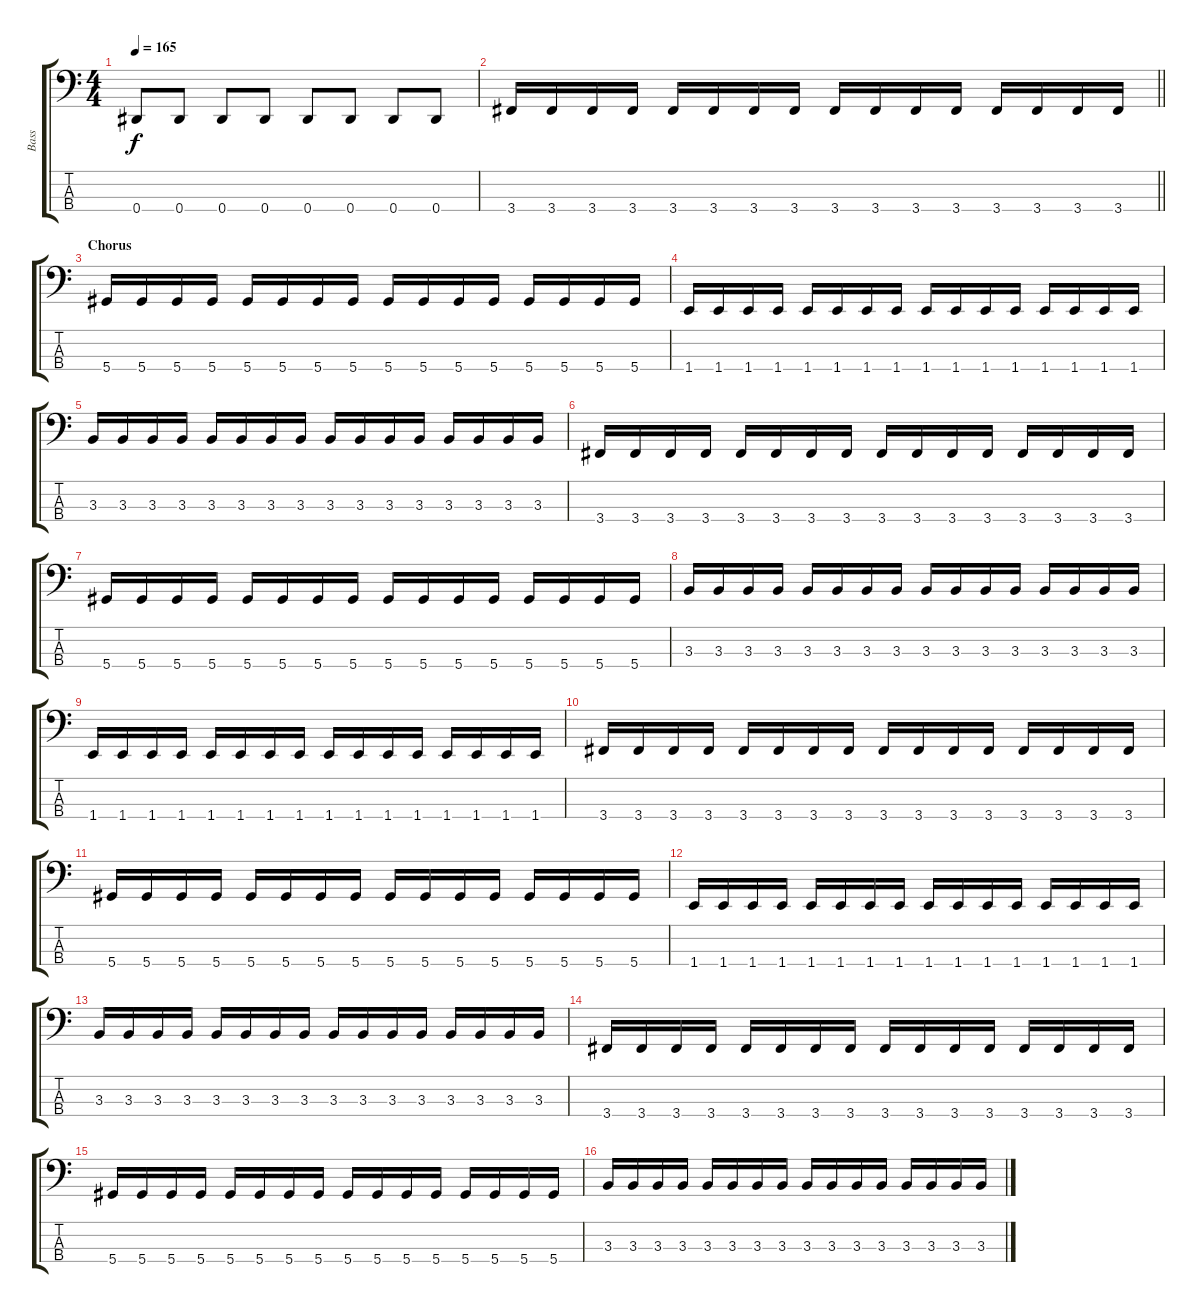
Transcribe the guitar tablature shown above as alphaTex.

\track ("Bass" "Bass") {instrument electricbassfinger}
\staff {score tabs}
\tuning (Gb2 Db2 Ab1 Eb1) {hide}
\ts (4 4)
\tempo 165
\clef f4
\ks c
0.4.8{dy f} 0.4.8 0.4.8 0.4.8 0.4.8 0.4.8 0.4.8 0.4.8 |
\barLineRight lightlight
3.4.16 3.4.16 3.4.16 3.4.16 3.4.16 3.4.16 3.4.16 3.4.16 3.4.16 3.4.16 3.4.16 3.4.16 3.4.16 3.4.16 3.4.16 3.4.16 |
\section ("" "Chorus")
5.4.16 5.4.16 5.4.16 5.4.16 5.4.16 5.4.16 5.4.16 5.4.16 5.4.16 5.4.16 5.4.16 5.4.16 5.4.16 5.4.16 5.4.16 5.4.16 |
1.4.16 1.4.16 1.4.16 1.4.16 1.4.16 1.4.16 1.4.16 1.4.16 1.4.16 1.4.16 1.4.16 1.4.16 1.4.16 1.4.16 1.4.16 1.4.16 |
3.3.16 3.3.16 3.3.16 3.3.16 3.3.16 3.3.16 3.3.16 3.3.16 3.3.16 3.3.16 3.3.16 3.3.16 3.3.16 3.3.16 3.3.16 3.3.16 |
3.4.16 3.4.16 3.4.16 3.4.16 3.4.16 3.4.16 3.4.16 3.4.16 3.4.16 3.4.16 3.4.16 3.4.16 3.4.16 3.4.16 3.4.16 3.4.16 |
5.4.16 5.4.16 5.4.16 5.4.16 5.4.16 5.4.16 5.4.16 5.4.16 5.4.16 5.4.16 5.4.16 5.4.16 5.4.16 5.4.16 5.4.16 5.4.16 |
3.3.16 3.3.16 3.3.16 3.3.16 3.3.16 3.3.16 3.3.16 3.3.16 3.3.16 3.3.16 3.3.16 3.3.16 3.3.16 3.3.16 3.3.16 3.3.16 |
1.4.16 1.4.16 1.4.16 1.4.16 1.4.16 1.4.16 1.4.16 1.4.16 1.4.16 1.4.16 1.4.16 1.4.16 1.4.16 1.4.16 1.4.16 1.4.16 |
3.4.16 3.4.16 3.4.16 3.4.16 3.4.16 3.4.16 3.4.16 3.4.16 3.4.16 3.4.16 3.4.16 3.4.16 3.4.16 3.4.16 3.4.16 3.4.16 |
5.4.16 5.4.16 5.4.16 5.4.16 5.4.16 5.4.16 5.4.16 5.4.16 5.4.16 5.4.16 5.4.16 5.4.16 5.4.16 5.4.16 5.4.16 5.4.16 |
1.4.16 1.4.16 1.4.16 1.4.16 1.4.16 1.4.16 1.4.16 1.4.16 1.4.16 1.4.16 1.4.16 1.4.16 1.4.16 1.4.16 1.4.16 1.4.16 |
3.3.16 3.3.16 3.3.16 3.3.16 3.3.16 3.3.16 3.3.16 3.3.16 3.3.16 3.3.16 3.3.16 3.3.16 3.3.16 3.3.16 3.3.16 3.3.16 |
3.4.16 3.4.16 3.4.16 3.4.16 3.4.16 3.4.16 3.4.16 3.4.16 3.4.16 3.4.16 3.4.16 3.4.16 3.4.16 3.4.16 3.4.16 3.4.16 |
5.4.16 5.4.16 5.4.16 5.4.16 5.4.16 5.4.16 5.4.16 5.4.16 5.4.16 5.4.16 5.4.16 5.4.16 5.4.16 5.4.16 5.4.16 5.4.16 |
3.3.16 3.3.16 3.3.16 3.3.16 3.3.16 3.3.16 3.3.16 3.3.16 3.3.16 3.3.16 3.3.16 3.3.16 3.3.16 3.3.16 3.3.16 3.3.16
